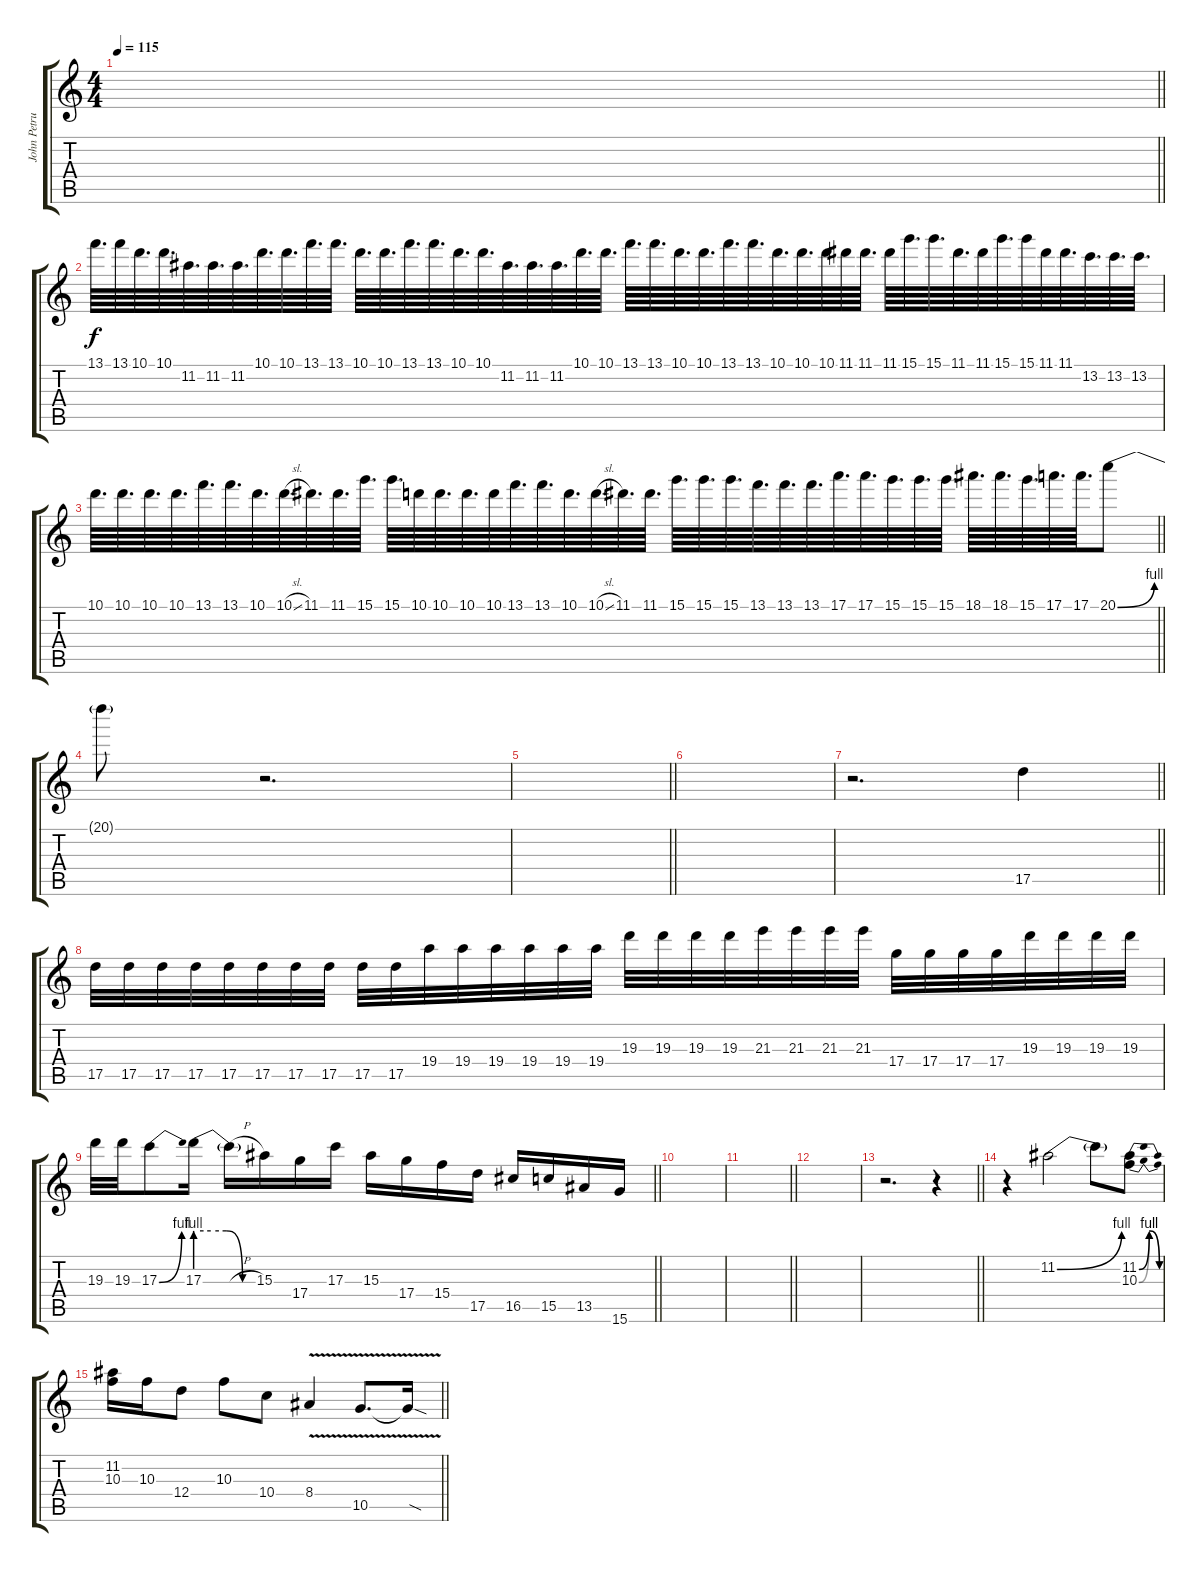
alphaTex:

\track ("John Petruci" "John Petru") {instrument overdrivenguitar}
\staff {score tabs}
\tuning (E4 B3 G3 D3 A2 E2) {hide}
\ts (4 4)
\tempo 115
\clef g2
\barLineRight lightlight
\ks c
|
13.1.64{d} 13.1.64 10.1.64{d} 10.1.64{d} 11.2.64{d} 11.2.64{d} 11.2.64{d} 10.1.64{d} 10.1.64{d} 13.1.64{d} 13.1.64{d} 10.1.64{d} 10.1.64{d} 13.1.64{d} 13.1.64{d} 10.1.64{d} 10.1.64{d} 11.2.64{d} 11.2.64{d} 11.2.64{d} 10.1.64{d} 10.1.64{d} 13.1.64{d} 13.1.64{d} 10.1.64{d} 10.1.64{d} 13.1.64{d} 13.1.64{d} 10.1.64{d} 10.1.64{d} 10.1.64 11.1.64 11.1.64{d} 11.1.64 15.1.64{d} 15.1.64{d} 11.1.64{d} 11.1.64 15.1.64{d} 15.1.64 11.1.64 11.1.64{d} 13.2.64{d} 13.2.64{d} 13.2.64{d} |
\barLineRight lightlight
10.1.64{d} 10.1.64{d} 10.1.64{d} 10.1.64{d} 13.1.64{d} 13.1.64{d} 10.1.64{d} 10.1{sl}.64{d} 11.1.64{d} 11.1.64{d} 15.1.64{d} 15.1.64{d} 10.1.64 10.1.64{d} 10.1.64{d} 10.1.64 13.1.64{d} 13.1.64{d} 10.1.64{d} 10.1{sl}.64{d} 11.1.64{d} 11.1.64{d} 15.1.64{d} 15.1.64{d} 15.1.64{d} 13.1.64{d} 13.1.64{d} 13.1.64{d} 17.1.64{d} 17.1.64{d} 15.1.64{d} 15.1.64{d} 15.1.64{d} 18.1.64{d} 18.1.64{d} 15.1.64{d} 17.1.64{d} 17.1.64{d} 20.1{be (bend 0 0 60 4)}.8 |
20.1{t}.8 r.2{d} |
\barLineRight lightlight
|
|
\barLineRight lightlight
r.2{d} 17.5.4 |
17.5.32 17.5.32 17.5.32 17.5.32 17.5.32 17.5.32 17.5.32 17.5.32 17.5.32 17.5.32 19.4.32 19.4.32 19.4.32 19.4.32 19.4.32 19.4.32 19.3.32 19.3.32 19.3.32 19.3.32 21.3.32 21.3.32 21.3.32 21.3.32 17.4.32 17.4.32 17.4.32 17.4.32 19.3.32 19.3.32 19.3.32 19.3.32 |
\barLineRight lightlight
19.3.32 19.3.32 17.3{be (bend 0 0 60 4)}.8 17.3{be (custom 0 4 15 4 30 4 46 0 60 0)}.16 17.3{h t}.16 15.3.16 17.4.16 17.3.16 15.3.16 17.4.16 15.4.16 17.5.16 16.5.16 15.5.16 13.5.16 15.6.16 |
|
\barLineRight lightlight
|
|
\barLineRight lightlight
r.2{d} r.4 |
r.4 11.2{be (bend 0 0 60 4)}.2 11.2{t}.8 (11.2{be (bendrelease 0 0 30 4 30 4 60 0)} 10.3{be (bendrelease 0 0 30 4 30 4 60 0)}).8 |
\barLineRight lightlight
(11.2 10.3).16 10.3.16 12.4.8 10.3.8 10.4.8 8.4{v}.4 10.5{v}.8{d} 10.5{sod t}.16
